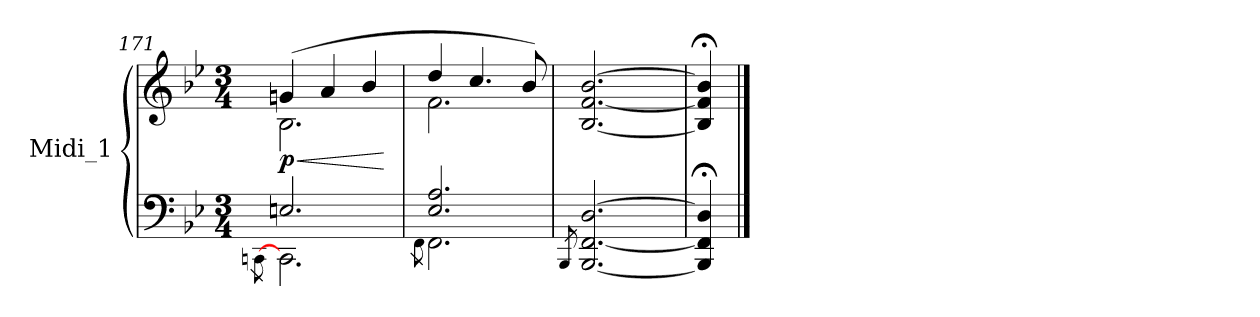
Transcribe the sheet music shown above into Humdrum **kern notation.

**kern	**kern	**dynam
*part1	*part1	*part1
*staff2	*staff1	*staff1/2
*I"Midi_1	*	*
*clefF4	*clefG2	*
*k[b-e-]	*k[b-e-]	*
*B-:	*B-:	*
*M3/4	*M3/4	*
=171	=171	=171
*^	*	*
.	[8qCCni\	.	.
!	!	!	!LO:HP:b
*	*	*^	*
!	!	!	!	!LO:DY:n=1:b
2.En/	2.CC\	(>4gni/	2.B-\	< p
.	.	4a/	.	.
.	.	4b-/	.	.
*v	*v	*	*	*
*	*v	*v	*
.	.	[
=172	=172	=172
*^	*	*
.	8qFF\	.	.
*	*	*^	*
2.E-i/ 2.A/	2.FF\	4dd/	2.f\	.
.	.	4.cc/	.	.
.	.	8b-/)	.	.
=173	=173	=173	=173	=173
8qBBB-/	.	.	.	.
[2.BBB-/ [2.FF/ [2.D/	2ryy	[2.B-/ [2.f/ [2.b-/	2ryy	.
.	4ryy	.	4ryy	.
=174	=174	=174	=174	=174
4BBB-/];< 4FF/];< 4D/];<	4ryy	4B-/];< 4f/];< 4b-/];<	4ryy	.
*v	*v	*	*	*
*	*v	*v	*
==	==	==
*-	*-	*-
